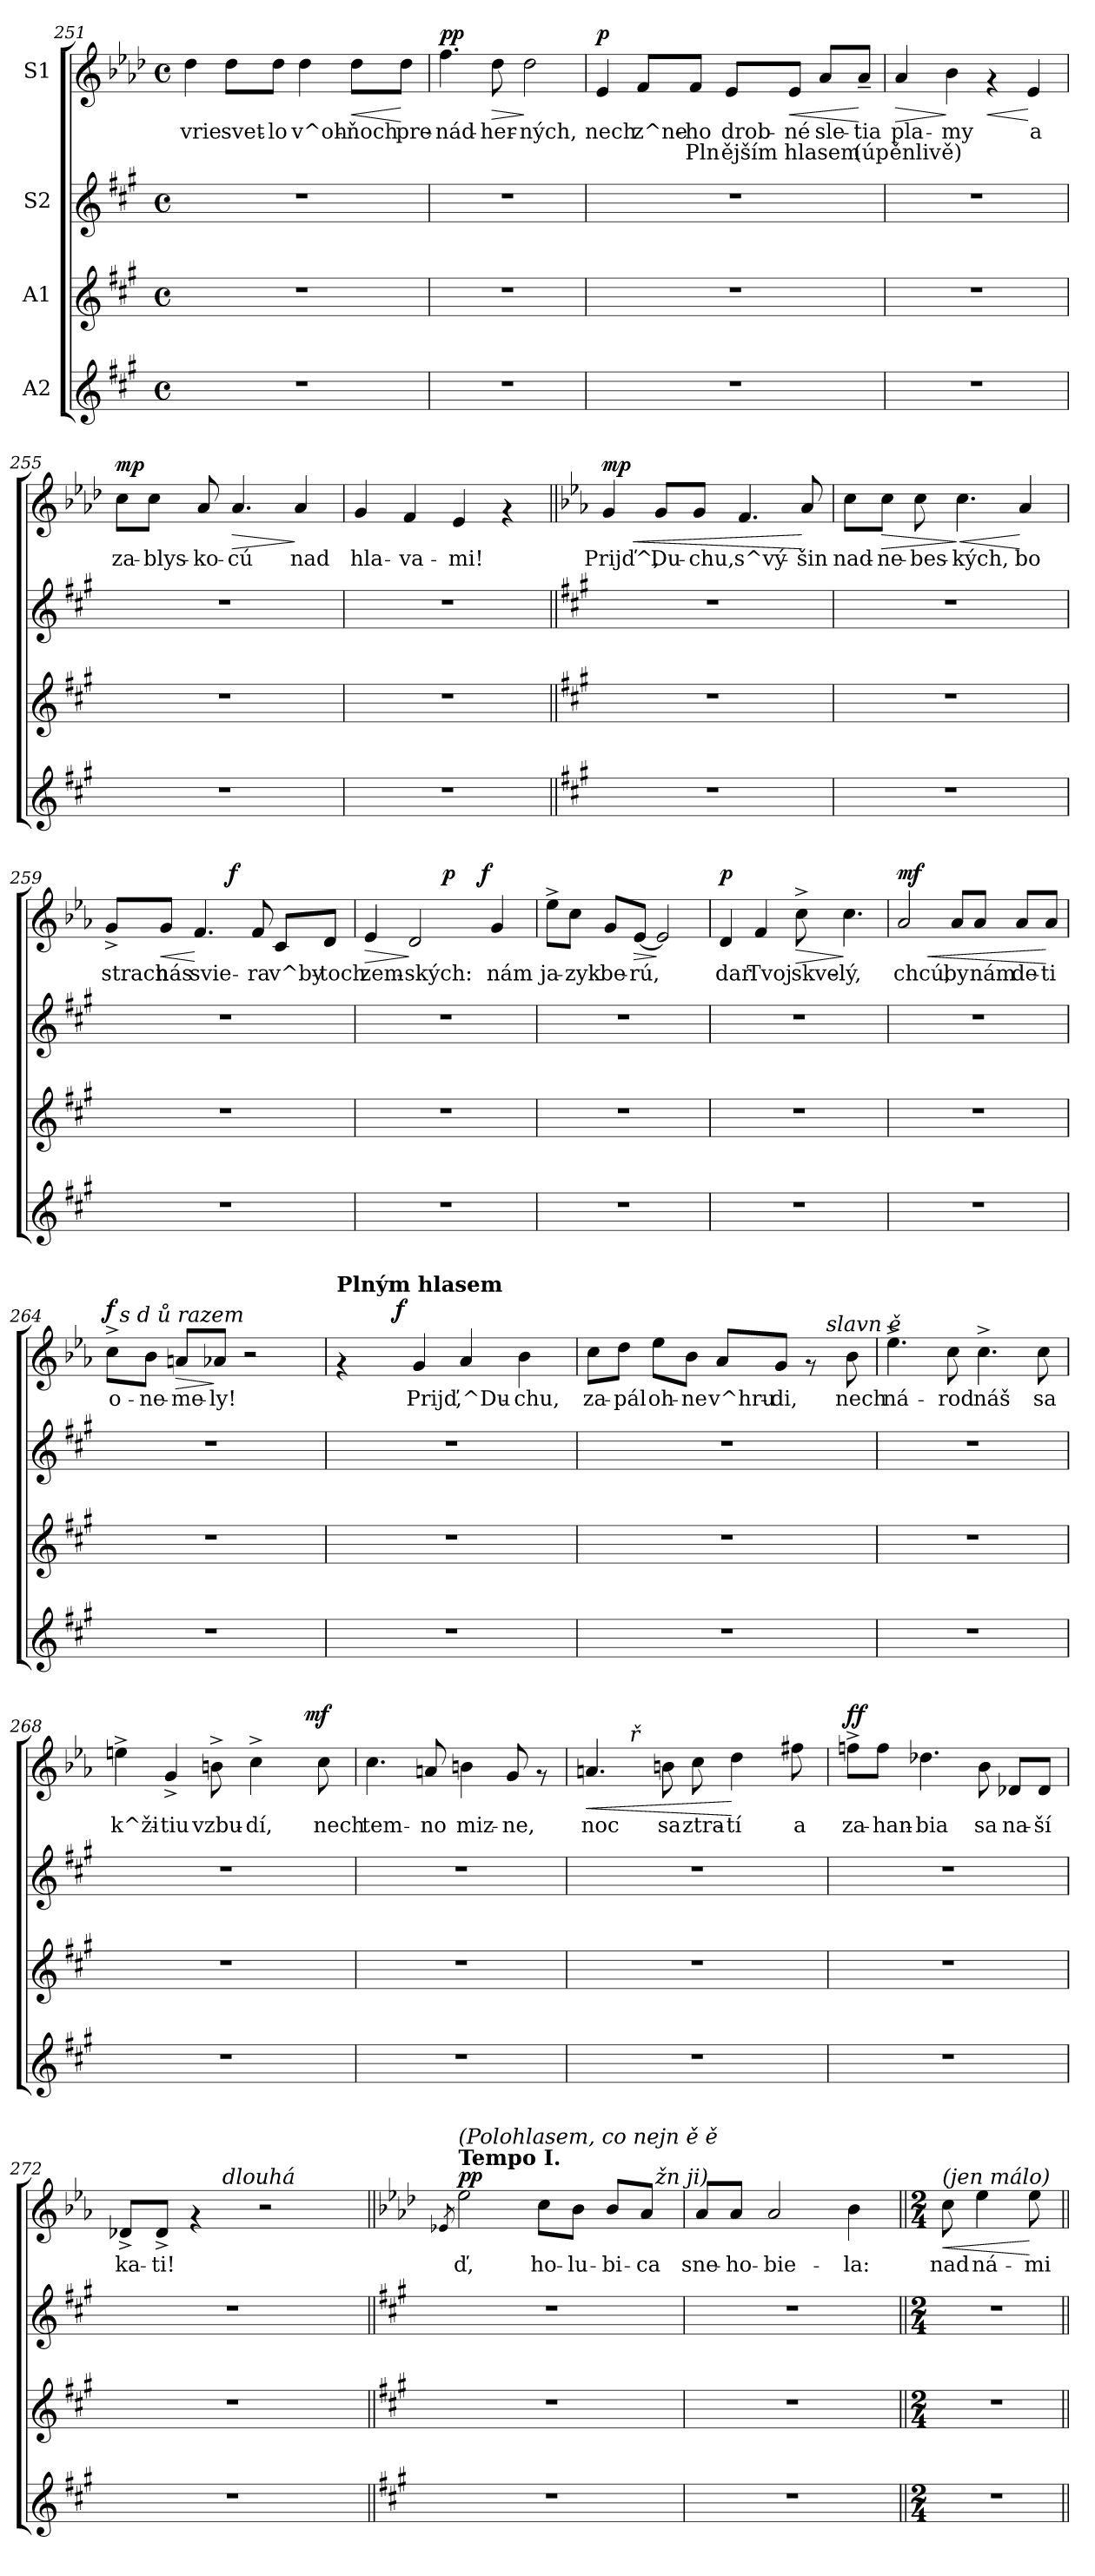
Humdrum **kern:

**kern	**kern	**kern	**kern	**text	**text	**dynam
*part4	*part3	*part2	*part1	*part1	*part1	*part1
*staff4	*staff3	*staff2	*staff1	*staff1	*staff1	*staff1
*I"A2	*I"A1	*I"S2	*I"S1	*	*	*
*clefG2	*clefG2	*clefG2	*clefG2	*	*	*
*k[f#c#g#]	*k[f#c#g#]	*k[f#c#g#]	*k[b-e-a-d-]	*	*	*
*A:	*A:	*A:	*A-:	*	*	*
*M4/4	*M4/4	*M4/4	*M4/4	*	*	*
*met(c)	*met(c)	*met(c)	*met(c)	*	*	*
=251	=251	=251	=251	=251	=251	=251
!	!	!	!	!LO:LY:b:cj	!	!
1r	1r	1r	4dd-\	vrie	.	.
!	!	!	!	!LO:LY:b:cj	!	!
.	.	.	8dd-\L	svet-	.	.
!	!	!	!	!LO:LY:b:cj	!	!
.	.	.	8dd-\J	-lo	.	.
!	!	!	!	!LO:LY:b:cj	!	!
.	.	.	4dd-\	v^oh-	.	.
!	!	!	!	!LO:LY:b:cj	!	!LO:HP:b
.	.	.	8dd-\L	-ňoch	.	<
!	!	!	!	!LO:LY:b:cj	!	!
.	.	.	8dd-\J	pre-	.	[
!!LO:LB:g=z
=252	=252	=252	=252	=252	=252	=252
!	!	!	!	!LO:LY:b:cj	!	!LO:DY:a
1r	1r	1r	4.ff\	-nád-	.	pp
!	!	!	!	!LO:LY:b:cj	!	!LO:HP:b
.	.	.	8dd-\	-her-	.	>
!	!	!	!	!LO:LY:b:cj	!	!
.	.	.	2dd-\	-ných,	.	]
=253	=253	=253	=253	=253	=253	=253
!	!	!	!	!LO:LY:b:cj	!LO:LY:b:cj	!LO:DY:a
1r	1r	1r	4e-/	nech	.	p
!	!	!	!	!LO:LY:b:cj	!LO:LY:b:cj	!
.	.	.	8f/L	z^ne-	-	.
!	!	!	!	!LO:LY:b:cj	!LO:LY:b:cj	!
.	.	.	8f/J	ho	Pln	.
!	!	!	!	!LO:LY:b:cj	!LO:LY:b:cj	!
.	.	.	8e-/L	drob-	-ějším	.
!	!	!	!	!LO:LY:b:cj	!LO:LY:b:cj	!LO:HP:b
.	.	.	8e-/J	né	hlasem	<
!	!	!	!	!LO:LY:b:cj	!LO:LY:b:cj	!
.	.	.	8a-/L	sle-	-	.
!	!	!	!	!LO:LY:b:cj	!LO:LY:b:cj	!
.	.	.	8a-~</J	tia	(úp	[
=254	=254	=254	=254	=254	=254	=254
!	!	!	!	!LO:LY:b:cj	!LO:LY:b:cj	!LO:HP:b
1r	1r	1r	4a-/	pla-	-ěnliv	>
!	!	!	!	!LO:LY:b:cj	!LO:LY:b:cj	!
.	.	.	4b-\	my	ě)	]
!	!	!	!	!	!	!LO:HP:b
.	.	.	4rf	.	.	<
!	!	!	!	!LO:LY:b:cj	!LO:LY:b:cj	!
.	.	.	4e-/	a	.	[
=255	=255	=255	=255	=255	=255	=255
!	!	!	!	!LO:LY:b:cj	!	!LO:DY:a
1r	1r	1r	8cc\L	za-	.	mp
!	!	!	!	!LO:LY:b:cj	!	!
.	.	.	8cc\J	-blys-	.	.
!	!	!	!	!LO:LY:b:cj	!	!
.	.	.	8a-/	-ko-	.	.
!	!	!	!	!LO:LY:b:cj	!	!LO:HP:b
.	.	.	4.a-/	-cú	.	>
!	!	!	!	!LO:LY:b:cj	!	!
.	.	.	4a-/	nad	.	]
!!LO:LB:g=z
=256	=256	=256	=256	=256	=256	=256
!	!	!	!	!LO:LY:b:cj	!	!
1r	1r	1r	4g/	hla-	.	.
!	!	!	!	!LO:LY:b:cj	!	!
.	.	.	4f/	-va-	.	.
!	!	!	!	!LO:LY:b:cj	!	!
.	.	.	4e-/	-mi!	.	.
.	.	.	4rf	.	.	.
=257||	=257||	=257||	=257||	=257||	=257||	=257||
*	*	*	*k[b-e-a-]	*	*	*
*	*	*	*E-:	*	*	*
!	!	!	!	!LO:LY:b:cj	!	!LO:HP:b
!	!	!	!	!	!	!LO:DY:n=1:a
1r	1r	1r	4g/	Prijď^,	.	< mp
!	!	!	!	!LO:LY:b:cj	!	!
.	.	.	8g/L	Du-	.	.
!	!	!	!	!LO:LY:b:cj	!	!
.	.	.	8g/J	-chu,	.	.
!	!	!	!	!LO:LY:b:cj	!	!
.	.	.	4.f/	s^vý-	.	.
!	!	!	!	!LO:LY:b:cj	!	!
.	.	.	8a-/	-šin	.	[
=258	=258	=258	=258	=258	=258	=258
!	!	!	!	!LO:LY:b:cj	!	!
1r	1r	1r	8cc\L	nad-	.	.
!	!	!	!	!LO:LY:b:cj	!	!LO:HP:b
.	.	.	8cc\J	-ne-	.	>
!	!	!	!	!LO:LY:b:cj	!	!
.	.	.	8cc\	-bes-	.	.
!	!	!	!	!LO:LY:b:cj	!	!LO:HP:n=1:b
.	.	.	4.cc\	-kých,	.	] <
!	!	!	!	!LO:LY:b:cj	!	!
.	.	.	4a-/	bo	.	[
!!LO:PB:g=z
=259	=259	=259	=259	=259	=259	=259
!	!	!	!	!LO:LY:b:cj	!	!
*	*	*	*^	*	*	*
1r	1r	1r	8g^>/L	2ryy	strach	.	.
!	!	!	!	!	!LO:LY:b:cj	!	!LO:HP:b
.	.	.	8g/J	.	nás	.	<
!	!	!	!	!	!LO:LY:b:cj	!	!
.	.	.	4.f/	.	svie-	.	[
!	!	!	!	!	!	!	!LO:DY:a
.	.	.	.	2ryy	.	.	f
!	!	!	!	!	!LO:LY:b:cj	!	!
.	.	.	8f/	.	-ra	.	.
!	!	!	!	!	!LO:LY:b:cj	!	!
.	.	.	8c/L	.	v^by-	.	.
!	!	!	!	!	!LO:LY:b:cj	!	!
.	.	.	8d/J	.	-toch	.	.
=260	=260	=260	=260	=260	=260	=260	=260
!	!	!	!	!	!LO:LY:b:cj	!	!LO:HP:b
*	*	*	*	*^	*	*	*
1r	1r	1r	4e-/	4ryy	2ryy	zem-	.	>
!	!	!	!	!	!	!LO:LY:b:cj	!	!
.	.	.	2d/	8...ryy	.	-ských:	.	]
!	!	!	!	!	!	!	!	!LO:DY:a
.	.	.	.	2ryy	.	.	.	p
.	.	.	.	.	8..ryy	.	.	.
!	!	!	!	!	!	!	!	!LO:DY:a
.	.	.	.	.	4ryy	.	.	f
!	!	!	!	!	!	!LO:LY:b:cj	!	!
.	.	.	4g/	.	.	nám	.	.
.	.	.	.	.	32ryy	.	.	.
.	.	.	.	64ryy	.	.	.	.
=261	=261	=261	=261	=261	=261	=261	=261	=261
!	!	!	!	!	!	!LO:LY:b:cj	!	!
*	*	*	*v	*v	*v	*	*	*
1r	1r	1r	8ee-^>\L	ja-	.	.
!	!	!	!	!LO:LY:b:cj	!	!
.	.	.	8cc\J	-zyk	.	.
!	!	!	!	!LO:LY:b:cj	!	!
.	.	.	8g/L	be-	.	.
!	!	!	!	!LO:LY:b:cj	!	!LO:HP:b
.	.	.	[<8e-/J	-rú,	.	>
!	!	!	!	!LO:LY:b:cj	!	!
.	.	.	2e-/]	.	.	]
=262	=262	=262	=262	=262	=262	=262
!	!	!	!	!LO:LY:b:cj	!	!LO:DY:a
1r	1r	1r	4d/	dar	.	p
!	!	!	!	!LO:LY:b:cj	!	!
.	.	.	4f/	Tvoj	.	.
!	!	!	!	!LO:LY:b:cj	!	!LO:HP:b
.	.	.	8cc^>\	skve-	.	>
!	!	!	!	!LO:LY:b:cj	!	!
.	.	.	4.cc\	-lý,	.	]
!!LO:LB:g=z
=263	=263	=263	=263	=263	=263	=263
!	!	!	!	!LO:LY:b:cj	!	!LO:HP:b
!	!	!	!	!	!	!LO:DY:n=1:a
1r	1r	1r	2a-/	chcú,	.	< mf
!	!	!	!	!LO:LY:b:cj	!	!
.	.	.	8a-/L	by	.	.
!	!	!	!	!LO:LY:b:cj	!	!
.	.	.	8a-/J	nám	.	.
!	!	!	!	!LO:LY:b:cj	!	!
.	.	.	8a-/L	de-	.	.
!	!	!	!	!LO:LY:b:cj	!	!
.	.	.	8a-/J	-ti	.	[
=264	=264	=264	=264	=264	=264	=264
!	!	!	!	!LO:LY:b:cj	!	!LO:DY:a
*	*	*	*^	*	*	*
1r	1r	1r	8cc^>\L	32ryy	o-	.	f
!	!	!	!	!LO:TX:a:i:t=s d ů razem	!	!	!
.	.	.	.	2ryy	.	.	.
!	!	!	!	!	!LO:LY:b:cj	!	!
.	.	.	8b-\J	.	-ne-	.	.
!	!	!	!	!	!LO:LY:b:cj	!	!LO:HP:b
.	.	.	8an/L	.	-me-	.	>
!	!	!	!	!	!LO:LY:b:cj	!	!
.	.	.	8a-X/J	.	-ly!	.	]
.	.	.	2r	.	.	.	.
.	.	.	.	4...ryy	.	.	.
=265	=265	=265	=265	=265	=265	=265	=265
!	!	!	!LO:TX:a:B:t=Plným hlasem	!	!	!	!
1r	1r	1r	4rf	8ryy	.	.	.
.	.	.	.	16ryy	.	.	.
.	.	.	.	64ryy	.	.	.
!	!	!	!	!	!	!	!LO:DY:a
.	.	.	.	2ryy	.	.	f
!	!	!	!	!	!LO:LY:b:cj	!	!
.	.	.	4g/	.	Prijď	.	.
!	!	!	!	!	!LO:LY:b:cj	!	!
.	.	.	4a-/	.	,^Du-	.	.
.	.	.	.	4ryy	.	.	.
!	!	!	!	!	!LO:LY:b:cj	!	!
.	.	.	4b-\	.	-chu,	.	.
.	.	.	.	32.ryy	.	.	.
=266	=266	=266	=266	=266	=266	=266	=266
!	!	!	!	!	!LO:LY:b:cj	!	!
1r	1r	1r	8cc\L	2ryy	za-	.	.
!	!	!	!	!	!LO:LY:b:cj	!	!
.	.	.	8dd\J	.	-pál	.	.
!	!	!	!	!	!LO:LY:b:cj	!	!
.	.	.	8ee-\L	.	oh-	.	.
!	!	!	!	!	!LO:LY:b:cj	!	!
.	.	.	8b-\J	.	-ne	.	.
!	!	!	!	!	!LO:LY:b:cj	!	!
.	.	.	8a-/L	4ryy	v^hru-	.	.
!	!	!	!	!	!LO:LY:b:cj	!	!
.	.	.	8g/J	.	-di,	.	.
.	.	.	8rf	16ryy	.	.	.
!	!	!	!	!LO:TX:a:i:t=slavn ě	!	!	!
.	.	.	.	8.ryy	.	.	.
!	!	!	!	!	!LO:LY:b:cj	!	!
.	.	.	8b-\	.	nech	.	.
!!LO:LB:g=z
=267	=267	=267	=267	=267	=267	=267	=267
!	!	!	!	!	!LO:LY:b:cj	!	!
*	*	*	*v	*v	*	*	*
1r	1r	1r	4.ee-^>\	ná-	.	.
!	!	!	!	!LO:LY:b:cj	!	!
.	.	.	8cc\	-rod	.	.
!	!	!	!	!LO:LY:b:cj	!	!
.	.	.	4.cc^>\	náš	.	.
!	!	!	!	!LO:LY:b:cj	!	!
.	.	.	8cc\	sa	.	.
=268	=268	=268	=268	=268	=268	=268
!	!	!	!	!LO:LY:b:cj	!	!
*	*	*	*^	*	*	*
1r	1r	1r	4een^>\	2ryy	k^ži-	.	.
!	!	!	!	!	!LO:LY:b:cj	!	!
.	.	.	4g^>/	.	-tiu	.	.
!	!	!	!	!	!LO:LY:b:cj	!	!
.	.	.	8bn^>\	4ryy	vzbu-	.	.
!	!	!	!	!	!LO:LY:b:cj	!	!
.	.	.	4cc^>\	.	-dí,	.	.
.	.	.	.	16.ryy	.	.	.
!	!	!	!	!	!	!	!LO:DY:a
.	.	.	.	8ryy	.	.	mf
!	!	!	!	!	!LO:LY:b:cj	!	!
.	.	.	8cc\	.	nech	.	.
.	.	.	.	32ryy	.	.	.
=269	=269	=269	=269	=269	=269	=269	=269
!	!	!	!	!	!LO:LY:b:cj	!	!
*	*	*	*v	*v	*	*	*
1r	1r	1r	4.cc\	tem-	.	.
!	!	!	!	!LO:LY:b:cj	!	!
.	.	.	8an/	-no	.	.
!	!	!	!	!LO:LY:b:cj	!	!
.	.	.	4bn\	miz-	.	.
!	!	!	!	!LO:LY:b:cj	!	!
.	.	.	8g/	-ne,	.	.
.	.	.	8rf	.	.	.
=270	=270	=270	=270	=270	=270	=270
!	!	!	!LO:TX:a:i:t=rozši .	!	!	!
!	!	!	!	!LO:LY:b:cj	!	!LO:HP:b
*	*	*	*^	*	*	*
1r	1r	1r	4.an/	8...ryy	noc	.	<
!	!	!	!	!LO:TX:a:i:t=ř	!	!	!
.	.	.	.	2ryy	.	.	.
!	!	!	!	!	!LO:LY:b:cj	!	!
.	.	.	8bn\	.	sa	.	.
!	!	!	!	!	!LO:LY:b:cj	!	!
.	.	.	8cc\	.	ztra-	.	.
!	!	!	!	!	!LO:LY:b:cj	!	!
.	.	.	4dd\	.	-tí	.	[
.	.	.	.	4ryy	.	.	.
!	!	!	!	!	!LO:LY:b:cj	!	!
.	.	.	8ff#X\	.	a	.	.
.	.	.	.	64ryy	.	.	.
!!LO:LB:g=z
=271	=271	=271	=271	=271	=271	=271	=271
!	!	!	!LO:TX:a:i:t=široce	!	!	!	!
!	!	!	!	!	!LO:LY:b:cj	!	!LO:DY:a
*	*	*	*v	*v	*	*	*
1r	1r	1r	8ffn^>\L	za-	.	ff
!	!	!	!	!LO:LY:b:cj	!	!
.	.	.	8ff\J	-han-	.	.
!	!	!	!	!LO:LY:b:cj	!	!
.	.	.	4.dd-X\	-bia	.	.
!	!	!	!	!LO:LY:b:cj	!	!
.	.	.	8b-\	sa	.	.
!	!	!	!	!LO:LY:b:cj	!	!
.	.	.	8d-X/L	na-	.	.
!	!	!	!	!LO:LY:b:cj	!	!
.	.	.	8d-/J	-ší	.	.
=272	=272	=272	=272	=272	=272	=272
!	!	!	!LO:TX:a:i:t=(prudce) pomlka	!	!	!
!	!	!	!	!LO:LY:b:cj	!	!
*	*	*	*^	*	*	*
1r	1r	1r	8d-X^>/L	4ryy	ka-	.	.
!	!	!	!	!	!LO:LY:b:cj	!	!
.	.	.	8d-^>/J	.	-ti!	.	.
.	.	.	4rf	16..ryy	.	.	.
!	!	!	!	!LO:TX:a:i:t=dlouhá	!	!	!
.	.	.	.	2ryy	.	.	.
.	.	.	2r	.	.	.	.
.	.	.	.	8ryy	.	.	.
.	.	.	.	64ryy	.	.	.
=273||	=273||	=273||	=273||	=273||	=273||	=273||	=273||
*	*	*	*k[b-e-a-d-]	*	*	*	*
*	*	*	*A-:	*	*	*	*
.	.	.	8qe-X/	.	.	.	.
!	!	!	!LO:TX:a:B:t=Tempo I.	!	!	!	!
!	!	!	!LO:TX:a:i:t=(Polohlasem, co nejn ě ě	!	!	!	!
!	!	!	!	!	!LO:LY:b:cj	!	!LO:DY:a
1r	1r	1r	2ee-\	2ryy	ď,	.	pp
!	!	!	!	!	!LO:LY:b:cj	!	!
.	.	.	8cc\L	4ryy	ho-	.	.
!	!	!	!	!	!LO:LY:b:cj	!	!
.	.	.	8b-\J	.	-lu-	.	.
!	!	!	!	!	!LO:LY:b:cj	!	!
.	.	.	8b-/L	8ryy	-bi-	.	.
!	!	!	!	!	!LO:LY:b:cj	!	!
.	.	.	8a-/J	32ryy	-ca	.	.
!	!	!	!	!LO:TX:a:i:t=žn ji)	!	!	!
.	.	.	.	16.ryy	.	.	.
=274	=274	=274	=274	=274	=274	=274	=274
!	!	!	!	!	!LO:LY:b:cj	!	!
*	*	*	*v	*v	*	*	*
1r	1r	1r	8a-/L	sne-	.	.
!	!	!	!	!LO:LY:b:cj	!	!
.	.	.	8a-/J	-ho-	.	.
!	!	!	!	!LO:LY:b:cj	!	!
.	.	.	2a-/	-bie-	.	.
!	!	!	!	!LO:LY:b:cj	!	!
.	.	.	4b-\	-la:	.	.
!!LO:LB:g=z
=275||	=275||	=275||	=275||	=275||	=275||	=275||
*M2/4	*M2/4	*M2/4	*M2/4	*	*	*
!	!	!	!LO:TX:a:i:t=(jen málo)	!	!	!
!	!	!	!	!LO:LY:b:cj	!	!LO:HP:b
2r	2r	2r	8cc\	nad	.	<
!	!	!	!	!LO:LY:b:cj	!	!
.	.	.	4ee-\	ná-	.	.
!	!	!	!	!LO:LY:b:cj	!	!
.	.	.	8ee-\	-mi-	.	[
=||	=||	=||	=||	=||	=||	=||
*-	*-	*-	*-	*-	*-	*-
